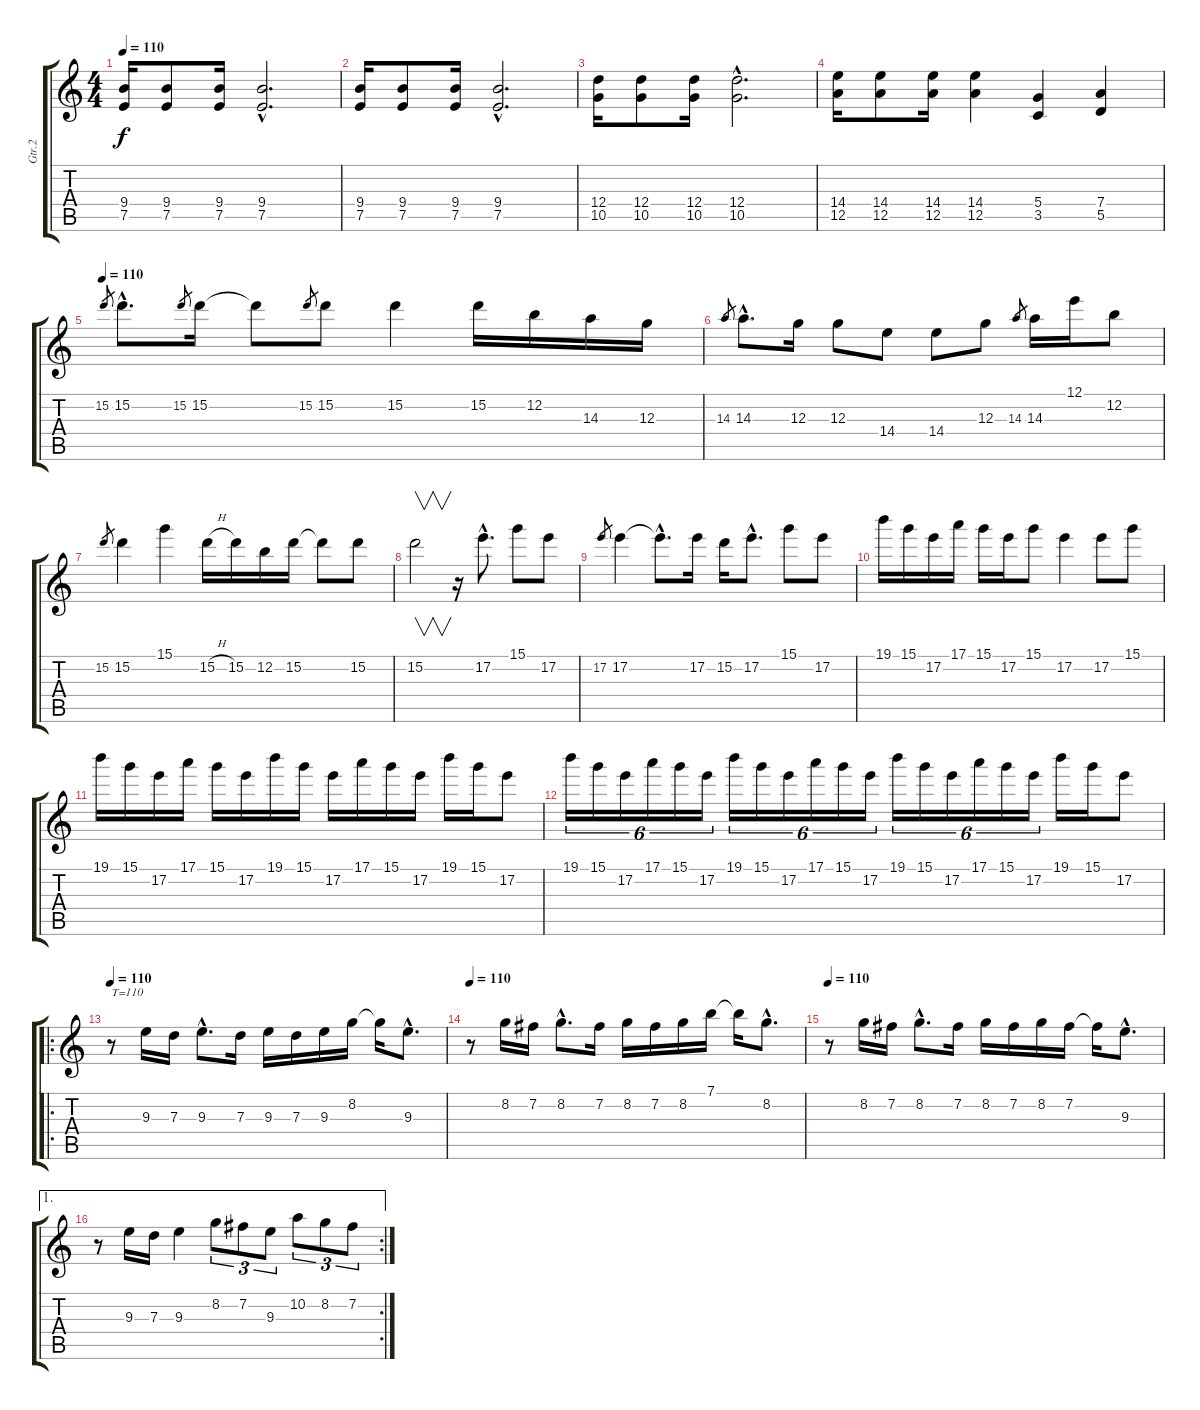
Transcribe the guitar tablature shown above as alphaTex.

\track ("Gtr.2" "Gtr.2") {instrument overdrivenguitar}
\staff {score tabs}
\tuning (E4 B3 G3 D3 A2 E2) {hide}
\ts (4 4)
\tempo 110
\clef g2
\ks c
(9.4 7.5).16{dy f} (9.4 7.5).8 (9.4 7.5).16 (9.4{hac} 7.5{hac}).2{d} |
(9.4 7.5).16 (9.4 7.5).8 (9.4 7.5).16 (9.4{hac} 7.5{hac}).2{d} |
(12.4 10.5).16 (12.4 10.5).8 (12.4 10.5).16 (12.4{hac} 10.5{hac}).2{d} |
(14.4 12.5).16 (14.4 12.5).8 (14.4 12.5).16 (14.4 12.5).4 (5.4 3.5).4 (7.4 5.5).4 |
\tempo 110
15.2.8{gr} 15.2{hac}.8{d volume 14} 15.2.8{gr} 15.2.16 15.2{t}.8 15.2.8{gr} 15.2.8 15.2.4 15.2.16 12.2.16 14.3.16 12.3.16 |
14.3.8{gr} 14.3{hac}.8{d} 12.3.16 12.3.8 14.4.8 14.4.8 12.3.8 14.3.8{gr} 14.3.16 12.1.16 12.2.8 |
15.2.8{gr} 15.2.4 15.1.4 15.2{h}.16 15.2.16 12.2.16 15.2.16 15.2{t}.8 15.2.8 |
15.2.2{v} r.16 17.2{hac}.8{d} 15.1.8 17.2.8 |
17.2.8{gr} 17.2.4 17.2{hac t}.8{d} 17.2.16 15.2.16 17.2{hac}.8{d} 15.1.8 17.2.8 |
19.1.16 15.1.16 17.2.16 17.1.16 15.1.16 17.2.16 15.1.8 17.2.4 17.2.8 15.1.8 |
19.1.16 15.1.16 17.2.16 17.1.16 15.1.16 17.2.16 19.1.16 15.1.16 17.2.16 17.1.16 15.1.16 17.2.16 19.1.16 15.1.16 17.2.8 |
19.1.16{tu (6 4)} 15.1.16{tu (6 4)} 17.2.16{tu (6 4)} 17.1.16{tu (6 4)} 15.1.16{tu (6 4)} 17.2.16{tu (6 4)} 19.1.16{tu (6 4)} 15.1.16{tu (6 4)} 17.2.16{tu (6 4)} 17.1.16{tu (6 4)} 15.1.16{tu (6 4)} 17.2.16{tu (6 4)} 19.1.16{tu (6 4)} 15.1.16{tu (6 4)} 17.2.16{tu (6 4)} 17.1.16{tu (6 4)} 15.1.16{tu (6 4)} 17.2.16{tu (6 4)} 19.1.16 15.1.16 17.2.8 |
\ro
\tempo 110
r.8{txt "T=110"} 9.3.16 7.3.16 9.3{hac}.8{d} 7.3.16 9.3.16 7.3.16 9.3.16 8.2.16 8.2{t}.16 9.3{hac}.8{d} |
\tempo 110
r.8 8.2.16 7.2.16 8.2{hac}.8{d} 7.2.16 8.2.16 7.2.16 8.2.16 7.1.16 7.1{t}.16 8.2{hac}.8{d} |
\tempo 110
r.8 8.2.16 7.2.16 8.2{hac}.8{d} 7.2.16 8.2.16 7.2.16 8.2.16 7.2.16 7.2{t}.16 9.3{hac}.8{d} |
\ae 1
\rc 2
r.8 9.3.16 7.3.16 9.3.4 8.2.8{tu (3 2)} 7.2.8{tu (3 2)} 9.3.8{tu (3 2)} 10.2.8{tu (3 2)} 8.2.8{tu (3 2)} 7.2.8{tu (3 2)}
